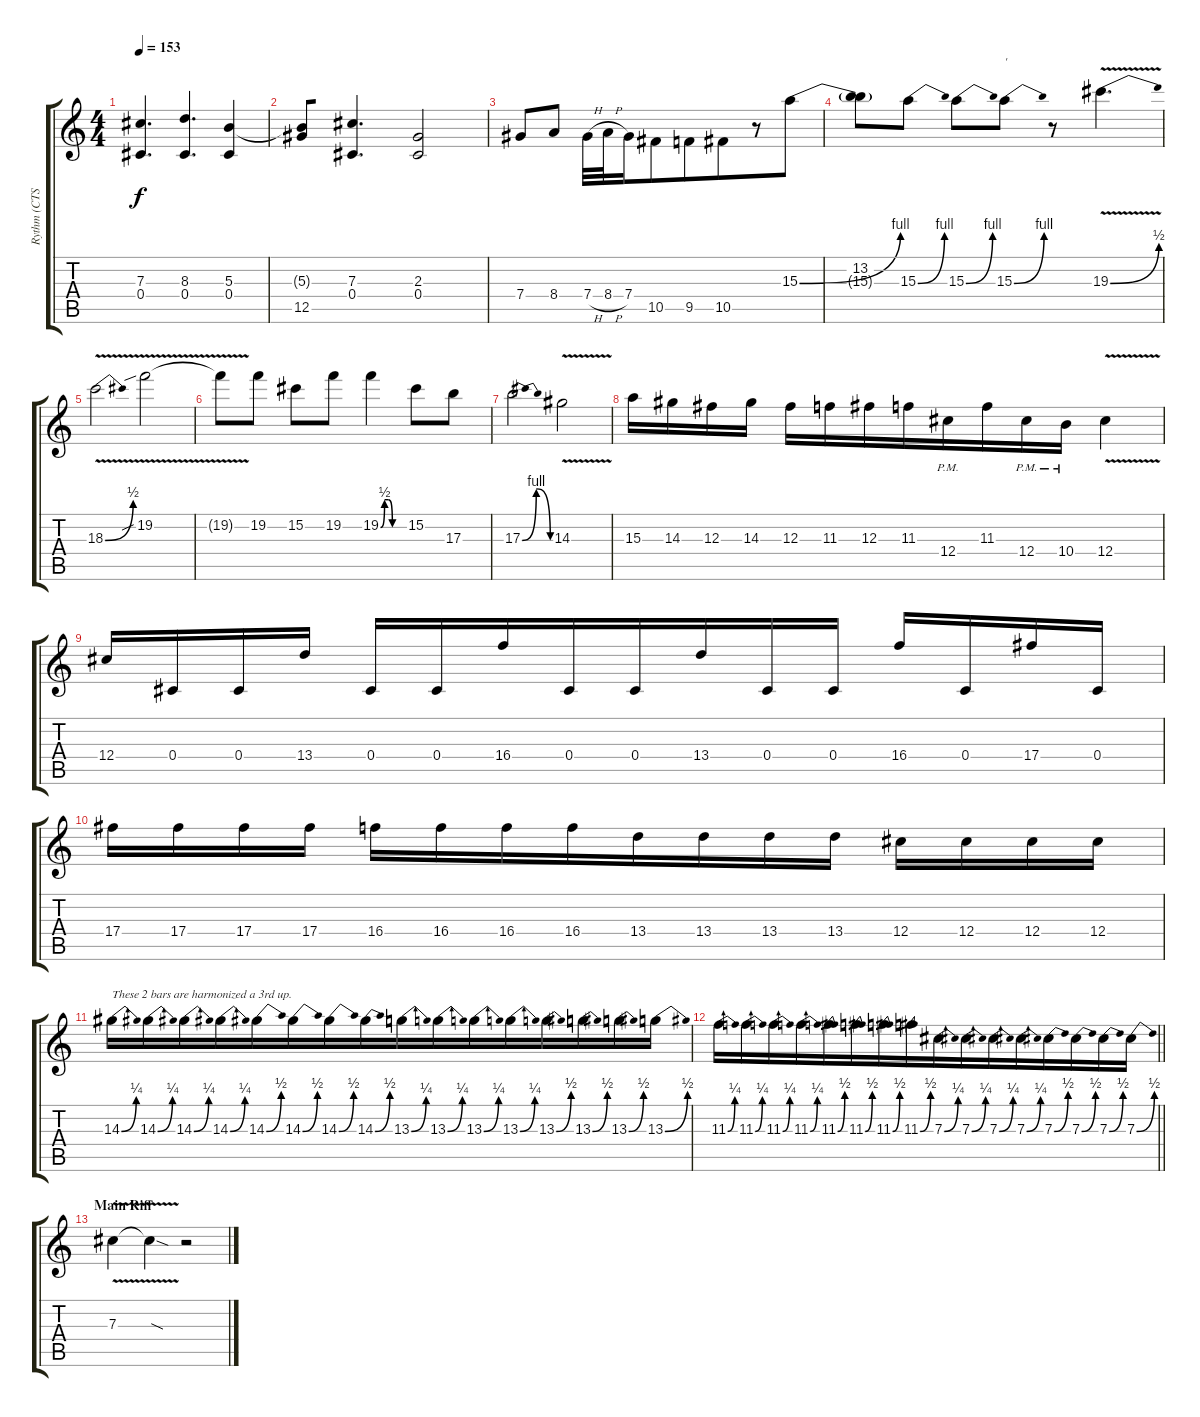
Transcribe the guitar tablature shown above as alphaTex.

\track ("Rythm (CTS) / Solo (IW)" "Rythm (CTS") {instrument overdrivenguitar}
\staff {score tabs}
\tuning (Eb4 Bb3 Gb3 Db3 Ab2 Db2) {hide}
\ts (4 4)
\tempo 153
\clef g2
\ks c
(7.3 0.4).4{d dy f} (8.3 0.4).4{d} (5.3 0.4).4 |
(5.3{t} 12.5{t}).8{beam merge} (7.3 0.4).4{d} (2.3 0.4).2 |
7.4.8{beam merge} 8.4.8 7.4{h}.32 8.4{h}.32 7.4.16{beam merge} 10.5.8{beam merge} 9.5.8{beam merge} 10.5.8{beam merge} r.8 15.3{be (bend 0 0 60 4)}.8 |
(13.2 15.3{t}).8 15.3{be (bend 0 0 60 4)}.8 15.3{be (bend 0 0 60 4)}.8 15.3{be (bend 0 0 60 4)}.8{txt "'"} r.8 19.3{be (bend 0 0 60 2) v}.4{d} |
18.3{be (bend 0 0 60 2) v}.2 19.2{v sib}.2 |
19.2{t}.8 19.2.8 15.2.8 19.2.8{beam merge} 19.2{be (custom 0 0 10 2 20 2 30 0 60 0)}.4 15.2.8 17.3.8 |
17.3{be (bendrelease 0 0 30 4 30 4 60 0)}.2 14.3{v}.2 |
15.3.16 14.3.16{beam merge} 12.3.16 14.3.16 12.3.16 11.3.16 12.3.16{beam merge} 11.3.16{beam merge} 12.4{pm}.16 11.3.16 12.4{pm}.16 10.4{pm}.16 12.4{v}.4 |
12.4.16{beam merge} 0.4.16{beam merge} 0.4.16{beam merge} 13.4.16 0.4.16 0.4.16{beam merge} 16.4.16{beam merge} 0.4.16{beam merge} 0.4.16{beam merge} 13.4.16{beam merge} 0.4.16{beam merge} 0.4.16 16.4.16 0.4.16 17.4.16 0.4.16 |
17.4.16 17.4.16 17.4.16 17.4.16 16.4.16{beam merge} 16.4.16 16.4.16{beam merge} 16.4.16{beam merge} 13.4.16{beam merge} 13.4.16 13.4.16{beam merge} 13.4.16 12.4.16{beam merge} 12.4.16 12.4.16{beam merge} 12.4.16 |
14.3{be (bend 0 0 60 1)}.16{txt "These 2 bars are harmonized a 3rd up." beam merge} 14.3{be (bend 0 0 60 1)}.16{beam merge} 14.3{be (bend 0 0 60 1)}.16{beam merge} 14.3{be (bend 0 0 60 1)}.16{beam merge} 14.3{be (bend 0 0 60 2)}.16{beam merge} 14.3{be (bend 0 0 60 2)}.16{beam merge} 14.3{be (bend 0 0 60 2)}.16{beam merge} 14.3{be (bend 0 0 60 2)}.16{beam merge} 13.3{be (bend 0 0 60 1)}.16{beam merge} 13.3{be (bend 0 0 60 1)}.16{beam merge} 13.3{be (bend 0 0 60 1)}.16{beam merge} 13.3{be (bend 0 0 60 1)}.16{beam merge} 13.3{be (bend 0 0 60 2)}.16{beam merge} 13.3{be (bend 0 0 60 2)}.16{beam merge} 13.3{be (bend 0 0 60 2)}.16{beam merge} 13.3{be (bend 0 0 60 2)}.16 |
\barLineRight lightlight
11.3{be (bend 0 0 60 1)}.16{beam merge} 11.3{be (bend 0 0 60 1)}.16{beam merge} 11.3{be (bend 0 0 60 1)}.16{beam merge} 11.3{be (bend 0 0 60 1)}.16{beam merge} 11.3{be (bend 0 0 60 2)}.16{beam merge} 11.3{be (bend 0 0 60 2)}.16{beam merge} 11.3{be (bend 0 0 60 2)}.16{beam merge} 11.3{be (bend 0 0 60 2)}.16{beam merge} 7.3{be (bend 0 0 60 1)}.16{beam merge} 7.3{be (bend 0 0 60 1)}.16{beam merge} 7.3{be (bend 0 0 60 1)}.16{beam merge} 7.3{be (bend 0 0 60 1)}.16{beam merge} 7.3{be (bend 0 0 60 2)}.16{beam merge} 7.3{be (bend 0 0 60 2)}.16{beam merge} 7.3{be (bend 0 0 60 2)}.16{beam merge} 7.3{be (bend 0 0 60 2)}.16 |
\section ("" "Main Riff")
7.3{v}.4 7.3{sod t}.4 r.2
